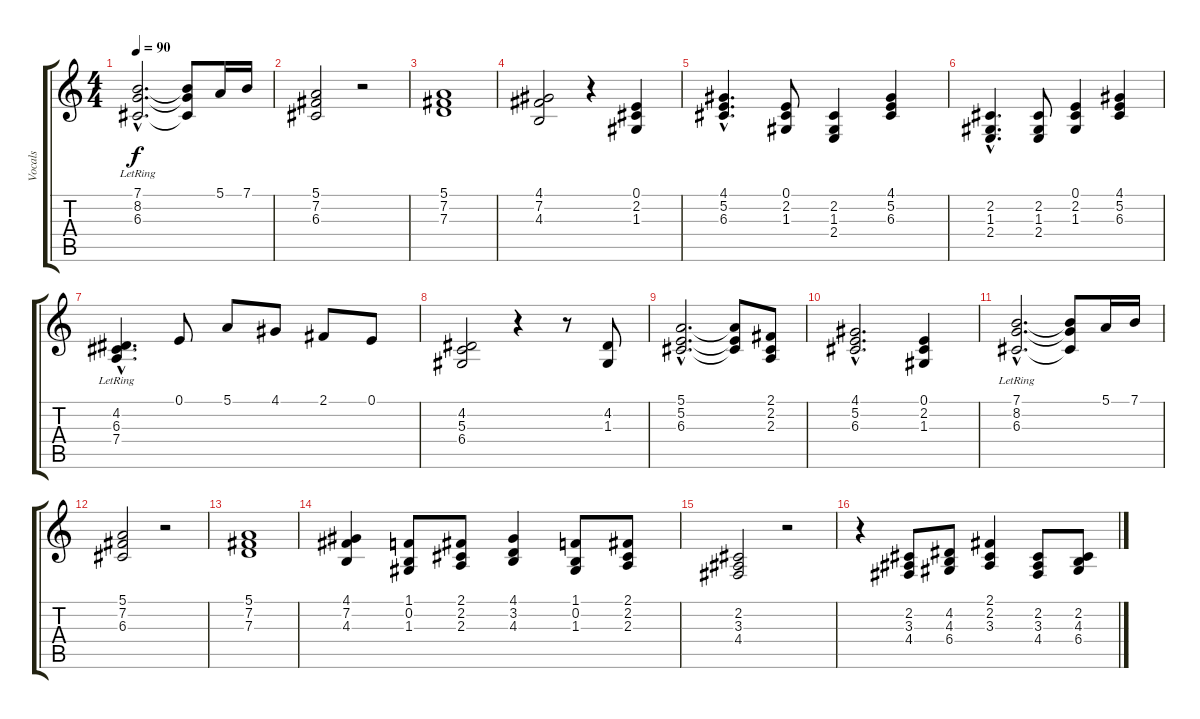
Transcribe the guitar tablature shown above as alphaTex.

\track ("Vocals" "Vocals") {instrument synthvoice}
\staff {score tabs}
\tuning (E4 B3 G3 D3 A2 E2) {hide}
\ts (4 4)
\tempo 90
\clef g2
\ks c
(7.1{hac} 8.2{hac lr} 6.3{hac lr}).2{d dy f} (7.1{t} 8.2{t} 6.3{t}).8 5.1.16 7.1.16 |
(5.1 7.2 6.3).2 r.2 |
(5.1 7.2 7.3).1 |
(4.1 7.2 4.3).2 r.4 (0.1 2.2 1.3).4 |
(4.1{hac} 5.2{hac} 6.3{hac}).4{d} (0.1 2.2 1.3).8 (2.2 1.3 2.4).4 (4.1 5.2 6.3).4 |
(2.2{hac} 1.3{hac} 2.4{hac}).4{d} (2.2 1.3 2.4).8 (0.1 2.2 1.3).4 (4.1 5.2 6.3).4 |
(4.2{hac} 6.3{hac lr} 7.4{hac lr}).4{d} 0.1.8 5.1.8 4.1.8 2.1.8 0.1.8 |
(4.2 5.3 6.4).2 r.4 r.8 (4.2 1.3).8 |
(5.1{hac} 5.2{hac} 6.3{hac}).2{d} (5.1{t} 5.2{t} 6.3{t}).8 (2.1 2.2 2.3).8 |
(4.1{hac} 5.2{hac} 6.3{hac}).2{d} (0.1 2.2 1.3).4 |
(7.1{hac} 8.2{hac lr} 6.3{hac lr}).2{d} (7.1{t} 8.2{t} 6.3{t}).8 5.1.16 7.1.16 |
(5.1 7.2 6.3).2 r.2 |
(5.1 7.2 7.3).1 |
(4.1 7.2 4.3).4 (1.1 0.2 1.3).8 (2.1 2.2 2.3).8 (4.1 3.2 4.3).4 (1.1 0.2 1.3).8 (2.1 2.2 2.3).8 |
(2.2 3.3 4.4).2 r.2 |
r.4 (2.2 3.3 4.4).8 (4.2 4.3 6.4).8 (2.1 2.2 3.3).4 (2.2 3.3 4.4).8 (2.2 4.3 6.4).8
